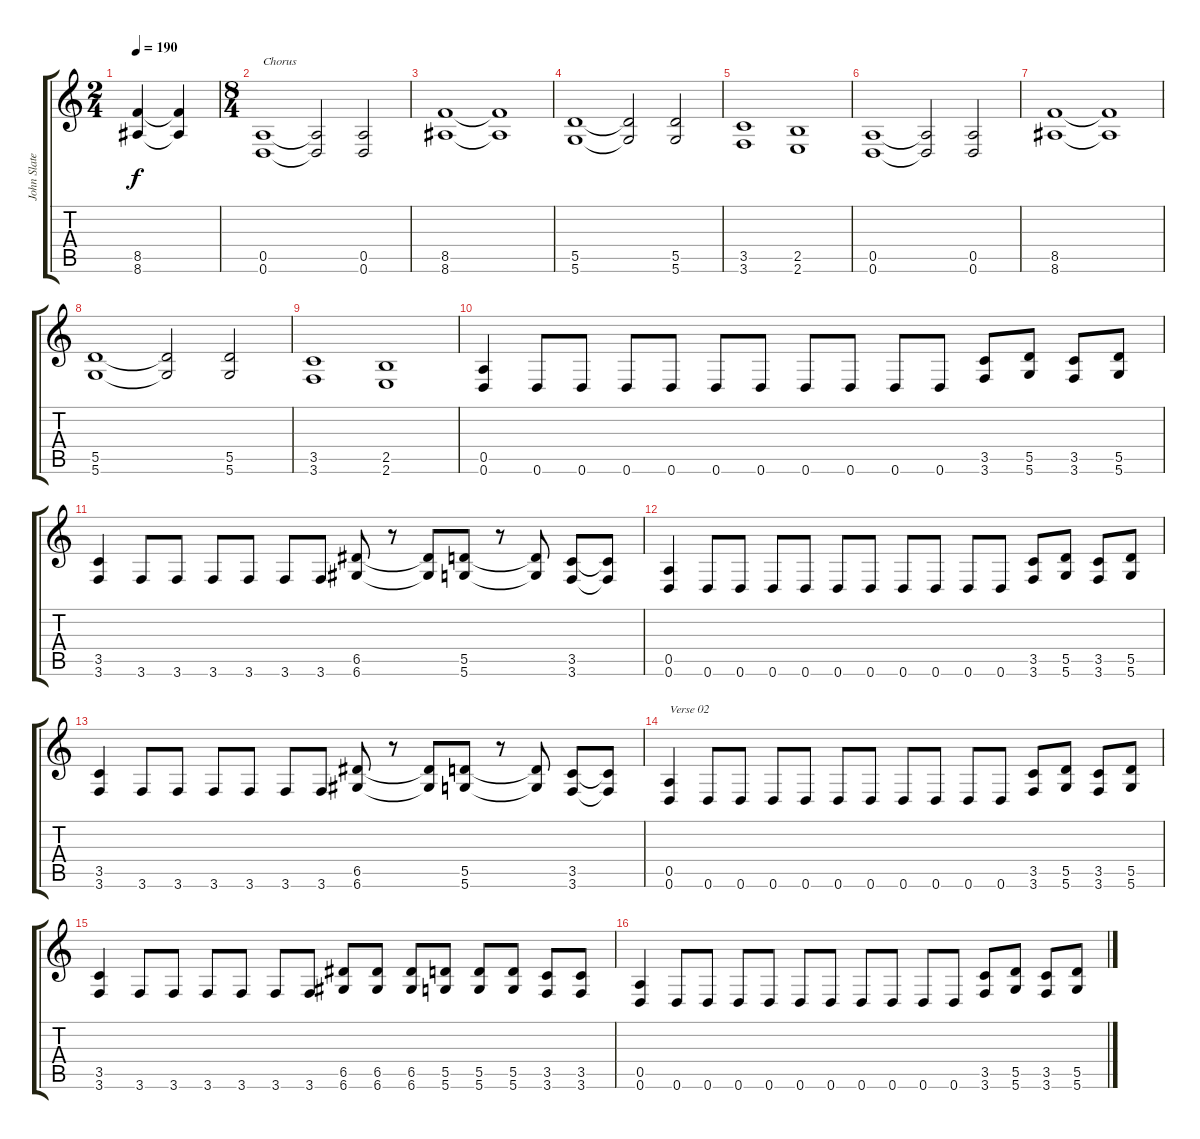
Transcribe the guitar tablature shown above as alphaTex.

\track ("John Slater" "John Slate") {instrument distortionguitar}
\staff {score tabs}
\tuning (E4 B3 G3 D3 A2 D2) {hide}
\ts (2 4)
\tempo 190
\clef g2
\ks c
(8.5 8.6).4{dy f} (8.5{t} 8.6{t}).4 |
\ts (8 4)
(0.5 0.6).1{txt "Chorus"} (0.5{t} 0.6{t}).2 (0.5 0.6).2 |
(8.5 8.6).1 (8.5{t} 8.6{t}).1 |
(5.5 5.6).1 (5.5{t} 5.6{t}).2 (5.5 5.6).2 |
(3.5 3.6).1 (2.5 2.6).1 |
(0.5 0.6).1 (0.5{t} 0.6{t}).2 (0.5 0.6).2 |
(8.5 8.6).1 (8.5{t} 8.6{t}).1 |
(5.5 5.6).1 (5.5{t} 5.6{t}).2 (5.5 5.6).2 |
(3.5 3.6).1 (2.5 2.6).1 |
(0.5 0.6).4 0.6.8 0.6.8 0.6.8 0.6.8 0.6.8 0.6.8 0.6.8 0.6.8 0.6.8 0.6.8 (3.5 3.6).8 (5.5 5.6).8 (3.5 3.6).8 (5.5 5.6).8 |
(3.5 3.6).4 3.6.8 3.6.8 3.6.8 3.6.8 3.6.8 3.6.8 (6.5 6.6).8 r.8 (6.5{t} 6.6{t}).8 (5.5 5.6).8 r.8 (5.5{t} 5.6{t}).8 (3.5 3.6).8 (3.5{t} 3.6{t}).8 |
(0.5 0.6).4 0.6.8 0.6.8 0.6.8 0.6.8 0.6.8 0.6.8 0.6.8 0.6.8 0.6.8 0.6.8 (3.5 3.6).8 (5.5 5.6).8 (3.5 3.6).8 (5.5 5.6).8 |
(3.5 3.6).4 3.6.8 3.6.8 3.6.8 3.6.8 3.6.8 3.6.8 (6.5 6.6).8 r.8 (6.5{t} 6.6{t}).8 (5.5 5.6).8 r.8 (5.5{t} 5.6{t}).8 (3.5 3.6).8 (3.5{t} 3.6{t}).8 |
(0.5 0.6).4{txt "Verse 02"} 0.6.8 0.6.8 0.6.8 0.6.8 0.6.8 0.6.8 0.6.8 0.6.8 0.6.8 0.6.8 (3.5 3.6).8 (5.5 5.6).8 (3.5 3.6).8 (5.5 5.6).8 |
(3.5 3.6).4 3.6.8 3.6.8 3.6.8 3.6.8 3.6.8 3.6.8 (6.5 6.6).8 (6.5 6.6).8 (6.5 6.6).8 (5.5 5.6).8 (5.5 5.6).8 (5.5 5.6).8 (3.5 3.6).8 (3.5 3.6).8 |
(0.5 0.6).4 0.6.8 0.6.8 0.6.8 0.6.8 0.6.8 0.6.8 0.6.8 0.6.8 0.6.8 0.6.8 (3.5 3.6).8 (5.5 5.6).8 (3.5 3.6).8 (5.5 5.6).8
